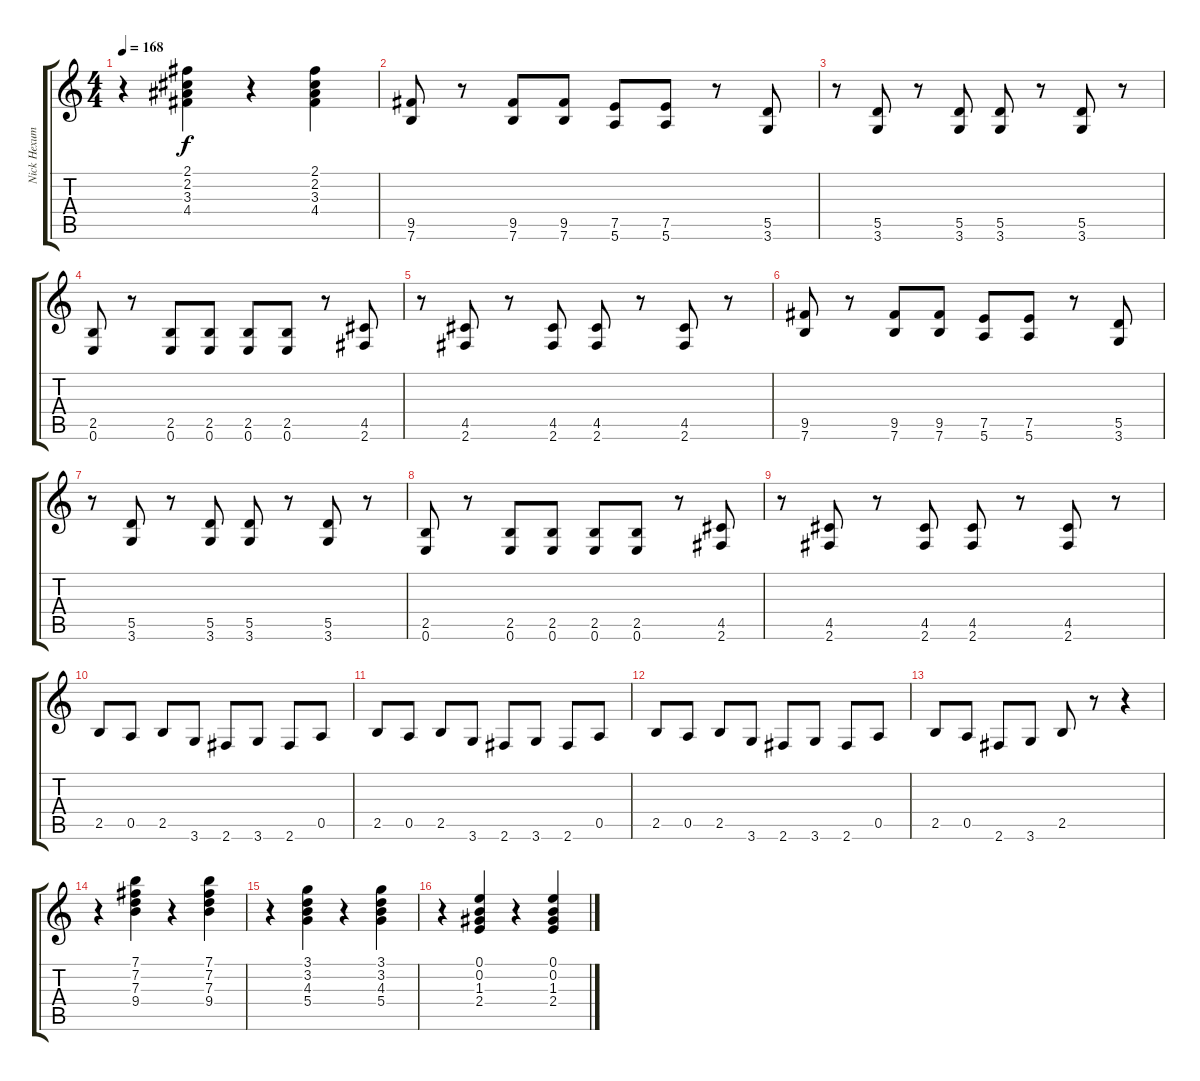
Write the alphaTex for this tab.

\track ("Nick Hexum" "Nick Hexum") {instrument distortionguitar}
\staff {score tabs}
\tuning (E4 B3 G3 D3 A2 E2) {hide}
\ts (4 4)
\tempo 168
\clef g2
\ks c
r.4{dy f} (2.1 2.2 3.3 4.4).4 r.4 (2.1 2.2 3.3 4.4).4 |
(9.5 7.6).8 r.8 (9.5 7.6).8 (9.5 7.6).8 (7.5 5.6).8 (7.5 5.6).8 r.8 (5.5 3.6).8 |
r.8 (5.5 3.6).8 r.8 (5.5 3.6).8 (5.5 3.6).8 r.8 (5.5 3.6).8 r.8 |
(2.5 0.6).8 r.8 (2.5 0.6).8 (2.5 0.6).8 (2.5 0.6).8 (2.5 0.6).8 r.8 (4.5 2.6).8 |
r.8 (4.5 2.6).8 r.8 (4.5 2.6).8 (4.5 2.6).8 r.8 (4.5 2.6).8 r.8 |
(9.5 7.6).8 r.8 (9.5 7.6).8 (9.5 7.6).8 (7.5 5.6).8 (7.5 5.6).8 r.8 (5.5 3.6).8 |
r.8 (5.5 3.6).8 r.8 (5.5 3.6).8 (5.5 3.6).8 r.8 (5.5 3.6).8 r.8 |
(2.5 0.6).8 r.8 (2.5 0.6).8 (2.5 0.6).8 (2.5 0.6).8 (2.5 0.6).8 r.8 (4.5 2.6).8 |
r.8 (4.5 2.6).8 r.8 (4.5 2.6).8 (4.5 2.6).8 r.8 (4.5 2.6).8 r.8 |
2.5.8 0.5.8 2.5.8 3.6.8 2.6.8 3.6.8 2.6.8 0.5.8 |
2.5.8 0.5.8 2.5.8 3.6.8 2.6.8 3.6.8 2.6.8 0.5.8 |
2.5.8 0.5.8 2.5.8 3.6.8 2.6.8 3.6.8 2.6.8 0.5.8 |
2.5.8 0.5.8 2.6.8 3.6.8 2.5.8 r.8 r.4 |
r.4 (7.1 7.2 7.3 9.4).4 r.4 (7.1 7.2 7.3 9.4).4 |
r.4 (3.1 3.2 4.3 5.4).4 r.4 (3.1 3.2 4.3 5.4).4 |
r.4 (0.1 0.2 1.3 2.4).4 r.4 (0.1 0.2 1.3 2.4).4
